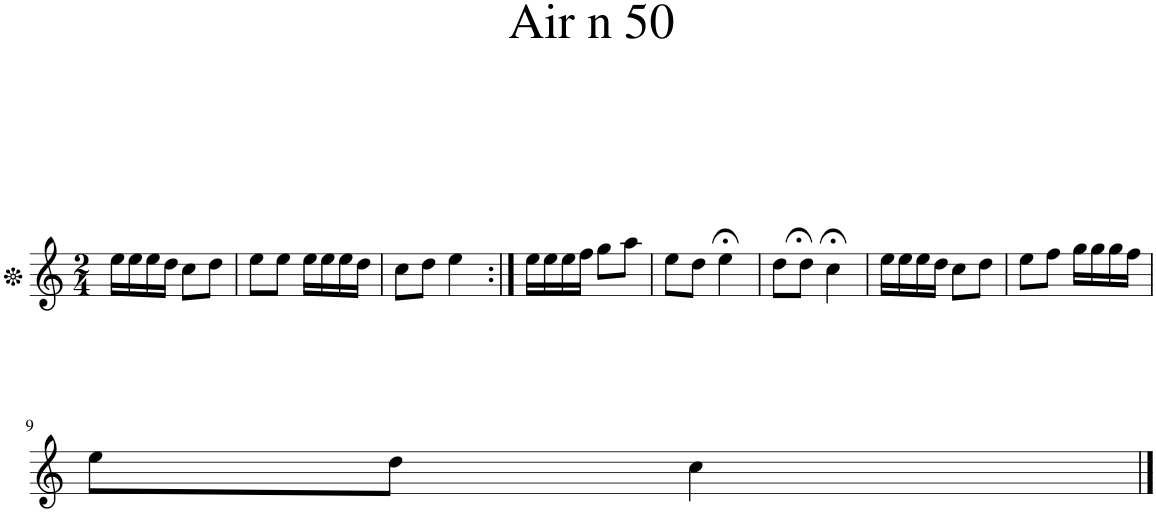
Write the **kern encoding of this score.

**kern
*part1
*staff1
*I"Piano
*I'Pno.
*clefG2
*k[]
*M2/4
=1
16ee\LL
16ee\
16ee\
16dd\JJ
8cc\L
8dd\J
=2
8ee\L
8ee\J
16ee\LL
16ee\
16ee\
16dd\JJ
=3
8cc\L
8dd\J
4ee\
=4:|!
16ee\LL
16ee\
16ee\
16ff\JJ
8gg\L
8aa\J
=5
8ee\L
8dd\J
4ee;<\
=6
8dd;<\L
8dd\J
4cc;<\
=7
16ee\LL
16ee\
16ee\
16dd\JJ
8cc\L
8dd\J
=8
8ee\L
8ff\J
16gg\LL
16gg\
16gg\
16ff\JJ
!!LO:LB:g=z
=9
8ee\L
8dd\J
4cc\
==
*-
